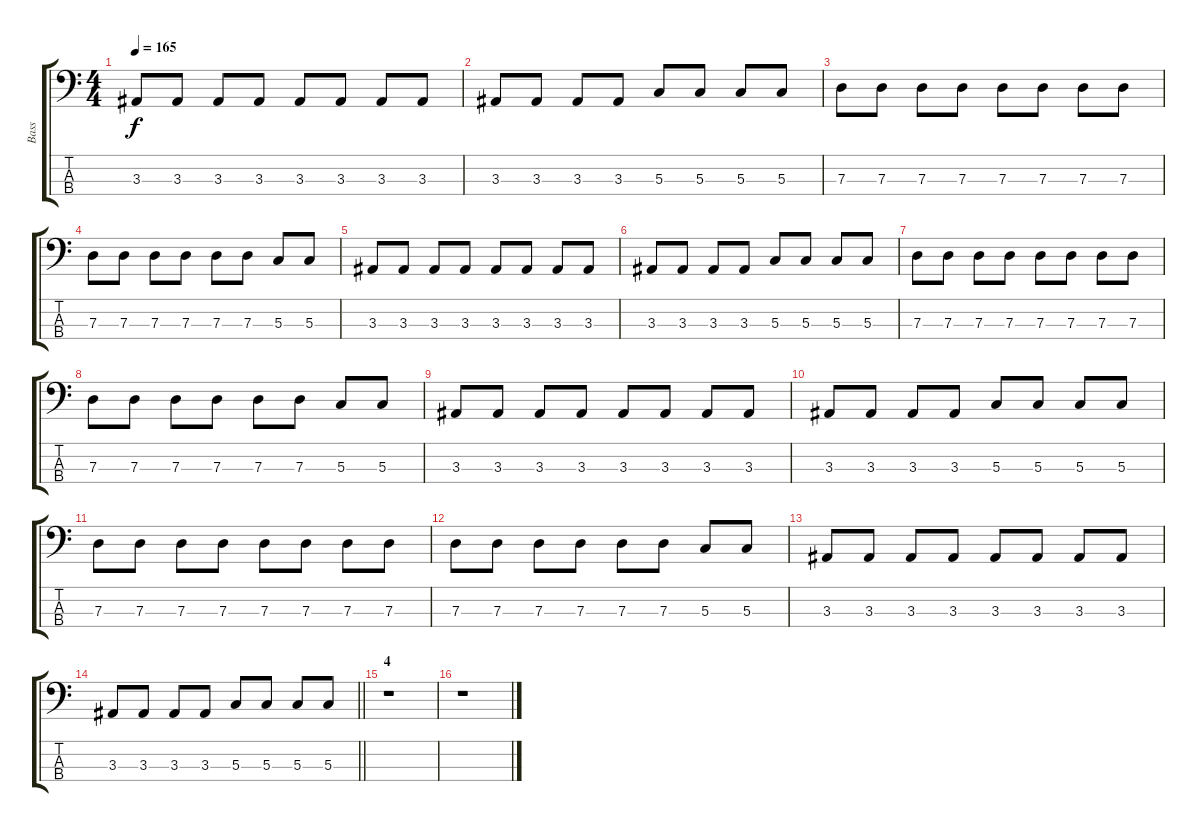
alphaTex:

\track ("Bass" "Bass") {instrument electricbassfinger}
\staff {score tabs}
\tuning (F2 C2 G1 D1) {hide}
\ts (4 4)
\tempo 165
\clef f4
\ks c
3.3.8{dy f} 3.3.8 3.3.8 3.3.8 3.3.8 3.3.8 3.3.8 3.3.8 |
3.3.8 3.3.8 3.3.8 3.3.8 5.3.8 5.3.8 5.3.8 5.3.8 |
7.3.8 7.3.8 7.3.8 7.3.8 7.3.8 7.3.8 7.3.8 7.3.8 |
7.3.8 7.3.8 7.3.8 7.3.8 7.3.8 7.3.8 5.3.8 5.3.8 |
3.3.8 3.3.8 3.3.8 3.3.8 3.3.8 3.3.8 3.3.8 3.3.8 |
3.3.8 3.3.8 3.3.8 3.3.8 5.3.8 5.3.8 5.3.8 5.3.8 |
7.3.8 7.3.8 7.3.8 7.3.8 7.3.8 7.3.8 7.3.8 7.3.8 |
7.3.8 7.3.8 7.3.8 7.3.8 7.3.8 7.3.8 5.3.8 5.3.8 |
3.3.8 3.3.8 3.3.8 3.3.8 3.3.8 3.3.8 3.3.8 3.3.8 |
3.3.8 3.3.8 3.3.8 3.3.8 5.3.8 5.3.8 5.3.8 5.3.8 |
7.3.8 7.3.8 7.3.8 7.3.8 7.3.8 7.3.8 7.3.8 7.3.8 |
7.3.8 7.3.8 7.3.8 7.3.8 7.3.8 7.3.8 5.3.8 5.3.8 |
3.3.8 3.3.8 3.3.8 3.3.8 3.3.8 3.3.8 3.3.8 3.3.8 |
\barLineRight lightlight
3.3.8 3.3.8 3.3.8 3.3.8 5.3.8 5.3.8 5.3.8 5.3.8 |
\section ("" "4")
r.1 |
r.1
